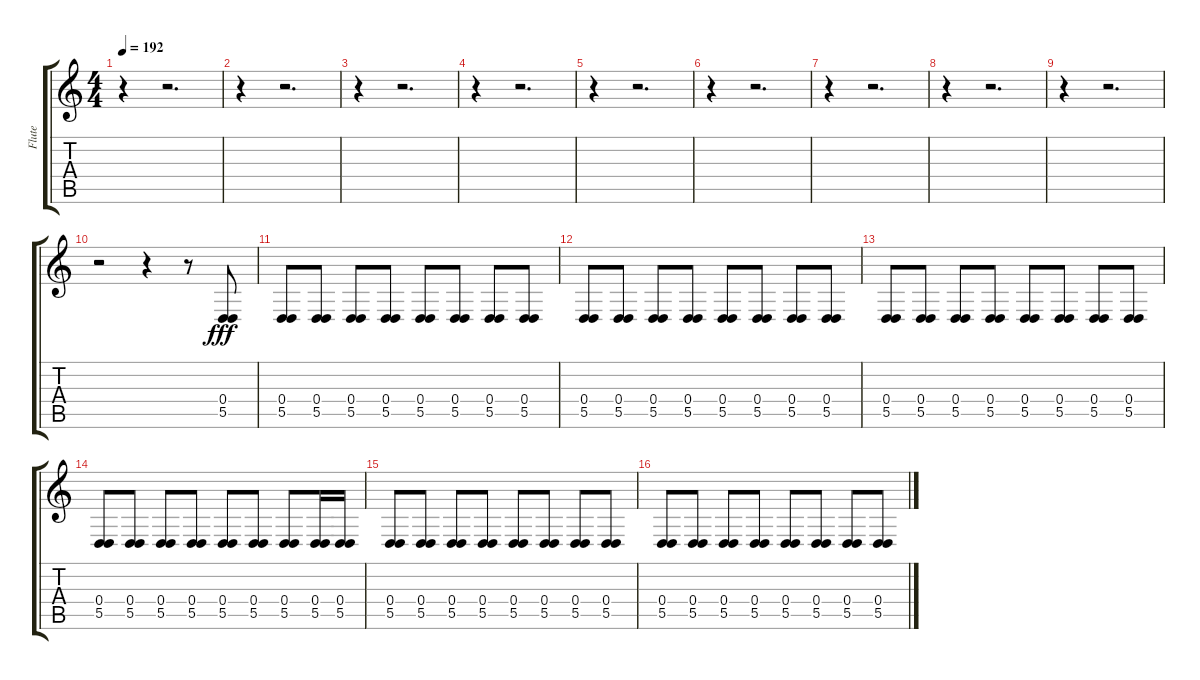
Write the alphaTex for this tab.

\track ("Flute" "Flute") {instrument flute}
\staff {score tabs}
\tuning (E4 B3 G3 D3 A2 E2) {hide}
\ts (4 4)
\tempo 192
\clef g2
\ks c
r.4{dy fff} r.2{d} |
r.4 r.2{d} |
r.4 r.2{d} |
r.4 r.2{d} |
r.4 r.2{d} |
r.4 r.2{d} |
r.4 r.2{d} |
r.4 r.2{d} |
r.4 r.2{d} |
r.2 r.4 r.8 (0.4 5.5).8 |
(0.4 5.5).8 (0.4 5.5).8 (0.4 5.5).8 (0.4 5.5).8 (0.4 5.5).8 (0.4 5.5).8 (0.4 5.5).8 (0.4 5.5).8 |
(0.4 5.5).8 (0.4 5.5).8 (0.4 5.5).8 (0.4 5.5).8 (0.4 5.5).8 (0.4 5.5).8 (0.4 5.5).8 (0.4 5.5).8 |
(0.4 5.5).8 (0.4 5.5).8 (0.4 5.5).8 (0.4 5.5).8 (0.4 5.5).8 (0.4 5.5).8 (0.4 5.5).8 (0.4 5.5).8 |
(0.4 5.5).8 (0.4 5.5).8 (0.4 5.5).8 (0.4 5.5).8 (0.4 5.5).8 (0.4 5.5).8 (0.4 5.5).8 (0.4 5.5).16 (0.4 5.5).16 |
(0.4 5.5).8 (0.4 5.5).8 (0.4 5.5).8 (0.4 5.5).8 (0.4 5.5).8 (0.4 5.5).8 (0.4 5.5).8 (0.4 5.5).8 |
(0.4 5.5).8 (0.4 5.5).8 (0.4 5.5).8 (0.4 5.5).8 (0.4 5.5).8 (0.4 5.5).8 (0.4 5.5).8 (0.4 5.5).8
